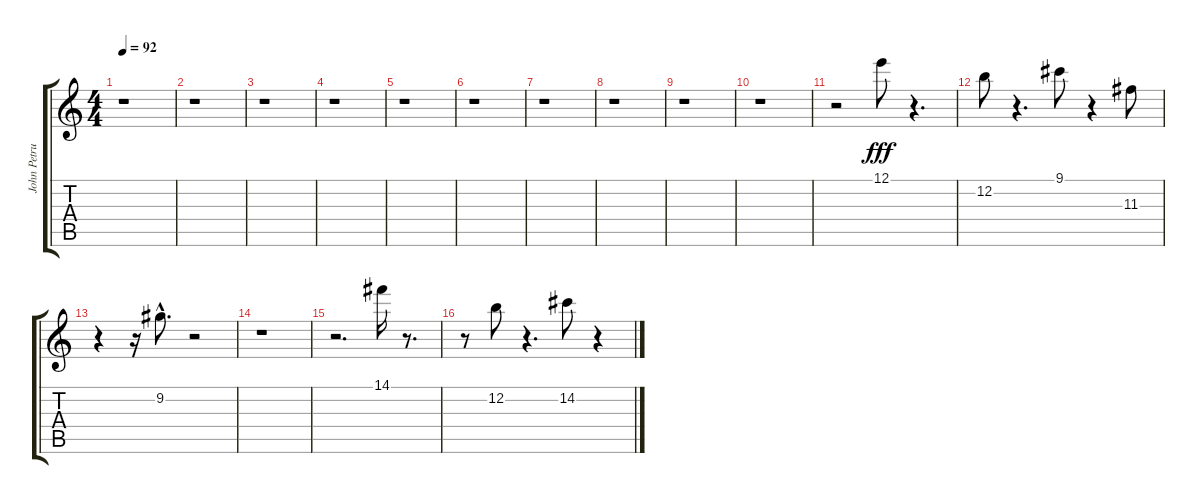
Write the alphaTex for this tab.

\track ("John Petrucci 2" "John Petru") {instrument distortionguitar}
\staff {score tabs}
\tuning (E4 B3 G3 D3 A2 E2) {hide}
\ts (4 4)
\tempo 92
\clef g2
\ks c
r.1{dy fff instrument distortionguitar} |
r.1 |
r.1 |
r.1 |
r.1 |
r.1 |
r.1 |
r.1 |
r.1 |
r.1 |
r.2 12.1.8{volume 16 instrument acousticguitarsteel} r.4{d} |
12.2.8 r.4{d} 9.1.8 r.4 11.3.8 |
r.4 r.16 9.2{hac}.8{d} r.2 |
r.1 |
r.2{d} 14.1.16 r.8{d} |
r.8 12.2.8{instrument distortionguitar} r.4{d} 14.2.8 r.4
